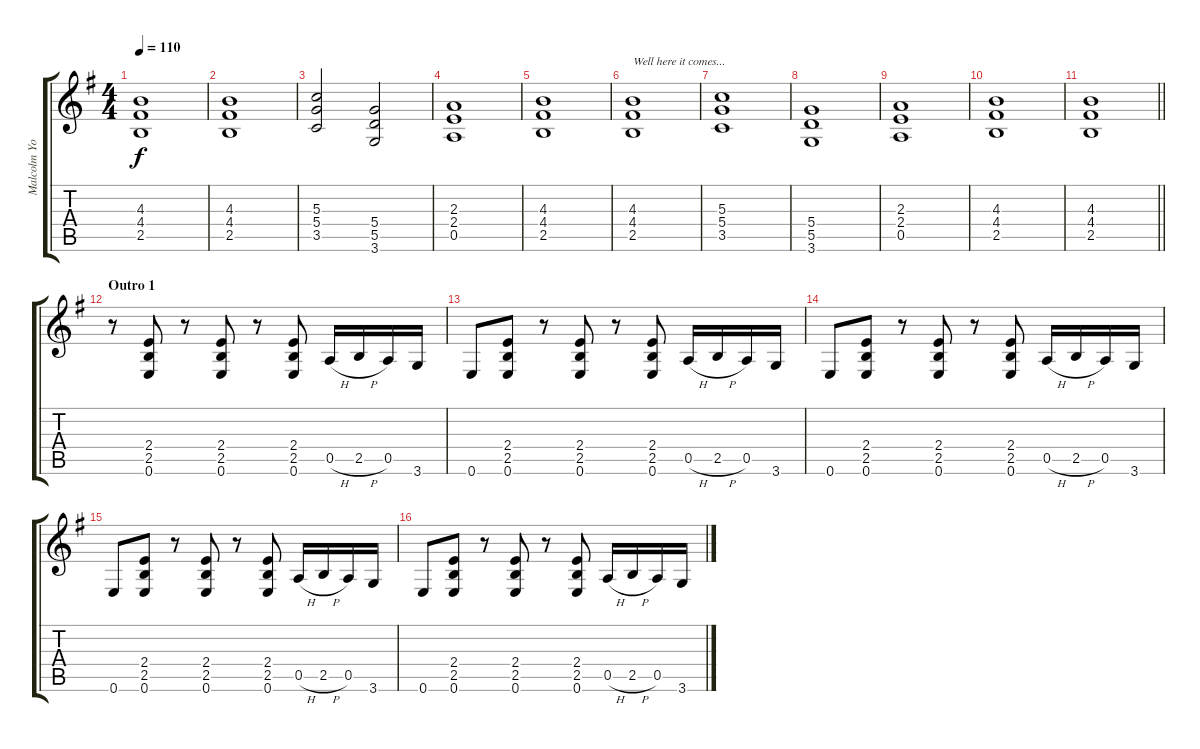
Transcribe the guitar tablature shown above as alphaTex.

\track ("Malcolm Young (Guitar)" "Malcolm Yo") {instrument overdrivenguitar}
\staff {score tabs}
\tuning (E4 B3 G3 D3 A2 E2) {hide}
\ts (4 4)
\tempo 110
\clef g2
\ks g
(4.3 4.4 2.5).1{dy f} |
(4.3 4.4 2.5).1 |
(5.3 5.4 3.5).2 (5.4 5.5 3.6).2 |
(2.3 2.4 0.5).1 |
(4.3 4.4 2.5).1 |
(4.3 4.4 2.5).1{txt "Well here it comes..."} |
(5.3 5.4 3.5).1 |
(5.4 5.5 3.6).1 |
(2.3 2.4 0.5).1 |
(4.3 4.4 2.5).1 |
\barLineRight lightlight
(4.3 4.4 2.5).1 |
\section ("" "Outro 1")
r.8 (2.4 2.5 0.6).8 r.8 (2.4 2.5 0.6).8 r.8 (2.4 2.5 0.6).8 0.5{h}.16 2.5{h}.16 0.5.16 3.6.16 |
0.6.8 (2.4 2.5 0.6).8 r.8 (2.4 2.5 0.6).8 r.8 (2.4 2.5 0.6).8 0.5{h}.16 2.5{h}.16 0.5.16 3.6.16 |
0.6.8 (2.4 2.5 0.6).8 r.8 (2.4 2.5 0.6).8 r.8 (2.4 2.5 0.6).8 0.5{h}.16 2.5{h}.16 0.5.16 3.6.16 |
0.6.8 (2.4 2.5 0.6).8 r.8 (2.4 2.5 0.6).8 r.8 (2.4 2.5 0.6).8 0.5{h}.16 2.5{h}.16 0.5.16 3.6.16 |
0.6.8 (2.4 2.5 0.6).8 r.8 (2.4 2.5 0.6).8 r.8 (2.4 2.5 0.6).8 0.5{h}.16 2.5{h}.16 0.5.16 3.6.16
